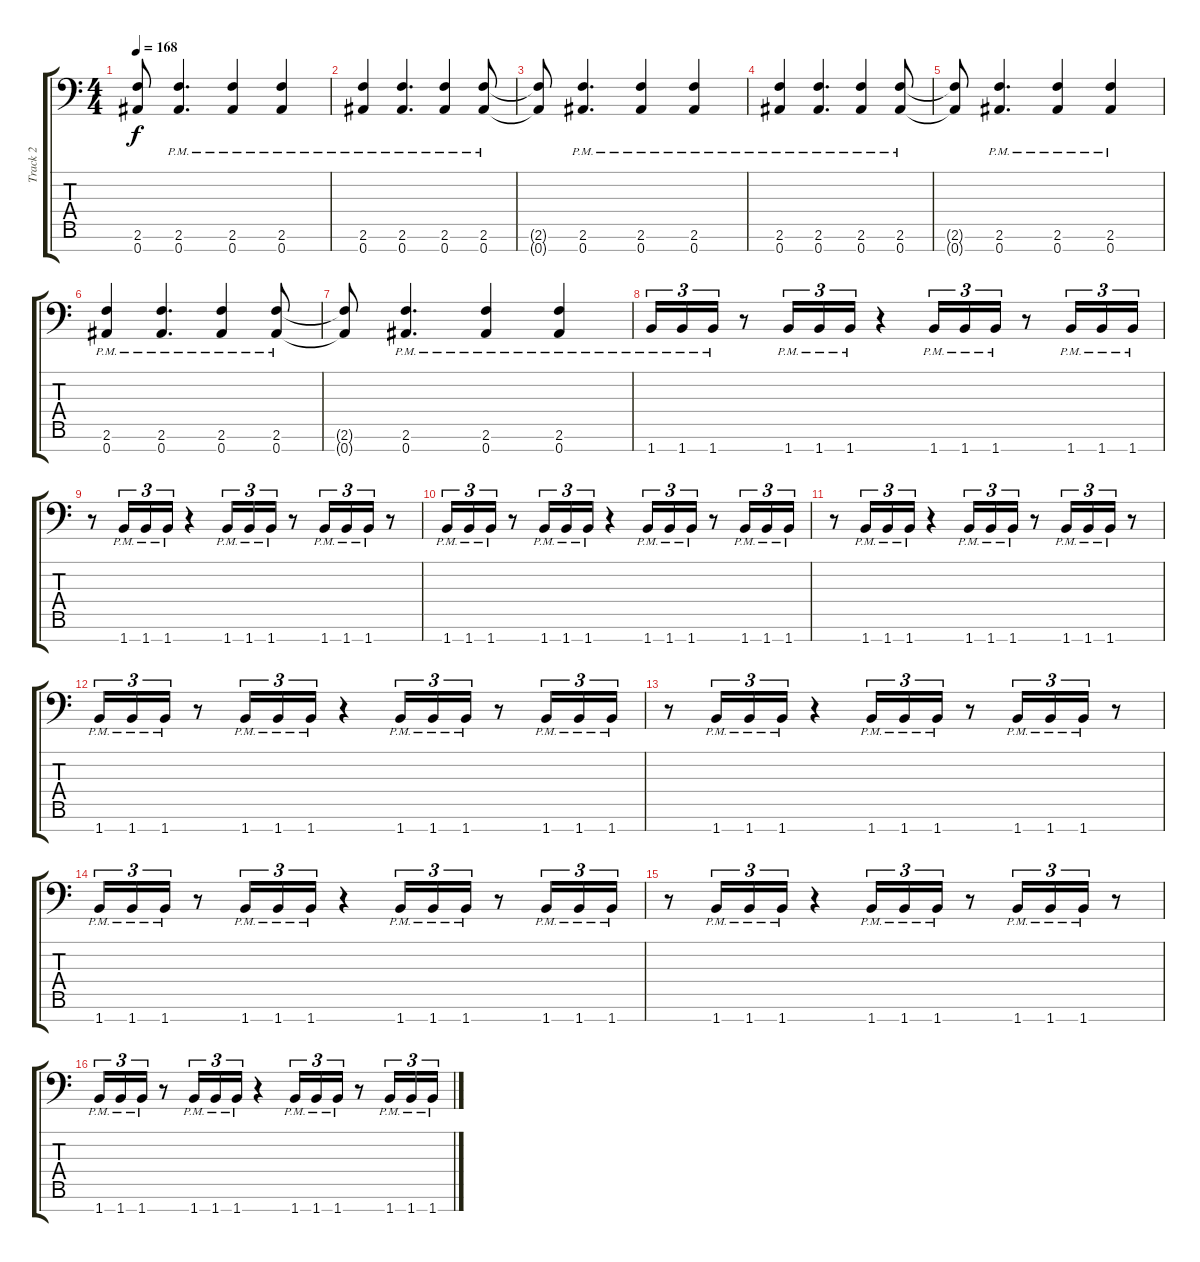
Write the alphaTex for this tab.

\track ("Track 2" "Track 2") {instrument overdrivenguitar}
\staff {score tabs}
\tuning (Eb4 Bb3 Gb3 Db3 Ab2 Eb2 Bb1) {hide}
\ts (4 4)
\tempo 168
\clef f4
\ks c
(2.6{t} 0.7{t}).8{dy f} (2.6{pm} 0.7{pm}).4{d} (2.6{pm} 0.7{pm}).4 (2.6{pm} 0.7{pm}).4 |
(2.6{pm} 0.7{pm}).4 (2.6{pm} 0.7{pm}).4{d} (2.6{pm} 0.7{pm}).4 (2.6{pm} 0.7{pm}).8 |
(2.6{t} 0.7{t}).8 (2.6{pm} 0.7{pm}).4{d} (2.6{pm} 0.7{pm}).4 (2.6{pm} 0.7{pm}).4 |
(2.6{pm} 0.7{pm}).4 (2.6{pm} 0.7{pm}).4{d} (2.6{pm} 0.7{pm}).4 (2.6{pm} 0.7{pm}).8 |
(2.6{t} 0.7{t}).8 (2.6{pm} 0.7{pm}).4{d} (2.6{pm} 0.7{pm}).4 (2.6{pm} 0.7{pm}).4 |
(2.6{pm} 0.7{pm}).4 (2.6{pm} 0.7{pm}).4{d} (2.6{pm} 0.7{pm}).4 (2.6{pm} 0.7{pm}).8 |
(2.6{t} 0.7{t}).8 (2.6{pm} 0.7{pm}).4{d} (2.6{pm} 0.7{pm}).4 (2.6{pm} 0.7{pm}).4 |
1.7{pm}.16{tu (3 2)} 1.7{pm}.16{tu (3 2)} 1.7{pm}.16{tu (3 2)} r.8 1.7{pm}.16{tu (3 2)} 1.7{pm}.16{tu (3 2)} 1.7{pm}.16{tu (3 2)} r.4 1.7{pm}.16{tu (3 2)} 1.7{pm}.16{tu (3 2)} 1.7{pm}.16{tu (3 2)} r.8 1.7{pm}.16{tu (3 2)} 1.7{pm}.16{tu (3 2)} 1.7{pm}.16{tu (3 2)} |
r.8 1.7{pm}.16{tu (3 2)} 1.7{pm}.16{tu (3 2)} 1.7{pm}.16{tu (3 2)} r.4 1.7{pm}.16{tu (3 2)} 1.7{pm}.16{tu (3 2)} 1.7{pm}.16{tu (3 2)} r.8 1.7{pm}.16{tu (3 2)} 1.7{pm}.16{tu (3 2)} 1.7{pm}.16{tu (3 2)} r.8 |
1.7{pm}.16{tu (3 2)} 1.7{pm}.16{tu (3 2)} 1.7{pm}.16{tu (3 2)} r.8 1.7{pm}.16{tu (3 2)} 1.7{pm}.16{tu (3 2)} 1.7{pm}.16{tu (3 2)} r.4 1.7{pm}.16{tu (3 2)} 1.7{pm}.16{tu (3 2)} 1.7{pm}.16{tu (3 2)} r.8 1.7{pm}.16{tu (3 2)} 1.7{pm}.16{tu (3 2)} 1.7{pm}.16{tu (3 2)} |
r.8 1.7{pm}.16{tu (3 2)} 1.7{pm}.16{tu (3 2)} 1.7{pm}.16{tu (3 2)} r.4 1.7{pm}.16{tu (3 2)} 1.7{pm}.16{tu (3 2)} 1.7{pm}.16{tu (3 2)} r.8 1.7{pm}.16{tu (3 2)} 1.7{pm}.16{tu (3 2)} 1.7{pm}.16{tu (3 2)} r.8 |
1.7{pm}.16{tu (3 2)} 1.7{pm}.16{tu (3 2)} 1.7{pm}.16{tu (3 2)} r.8 1.7{pm}.16{tu (3 2)} 1.7{pm}.16{tu (3 2)} 1.7{pm}.16{tu (3 2)} r.4 1.7{pm}.16{tu (3 2)} 1.7{pm}.16{tu (3 2)} 1.7{pm}.16{tu (3 2)} r.8 1.7{pm}.16{tu (3 2)} 1.7{pm}.16{tu (3 2)} 1.7{pm}.16{tu (3 2)} |
r.8 1.7{pm}.16{tu (3 2)} 1.7{pm}.16{tu (3 2)} 1.7{pm}.16{tu (3 2)} r.4 1.7{pm}.16{tu (3 2)} 1.7{pm}.16{tu (3 2)} 1.7{pm}.16{tu (3 2)} r.8 1.7{pm}.16{tu (3 2)} 1.7{pm}.16{tu (3 2)} 1.7{pm}.16{tu (3 2)} r.8 |
1.7{pm}.16{tu (3 2)} 1.7{pm}.16{tu (3 2)} 1.7{pm}.16{tu (3 2)} r.8 1.7{pm}.16{tu (3 2)} 1.7{pm}.16{tu (3 2)} 1.7{pm}.16{tu (3 2)} r.4 1.7{pm}.16{tu (3 2)} 1.7{pm}.16{tu (3 2)} 1.7{pm}.16{tu (3 2)} r.8 1.7{pm}.16{tu (3 2)} 1.7{pm}.16{tu (3 2)} 1.7{pm}.16{tu (3 2)} |
r.8 1.7{pm}.16{tu (3 2)} 1.7{pm}.16{tu (3 2)} 1.7{pm}.16{tu (3 2)} r.4 1.7{pm}.16{tu (3 2)} 1.7{pm}.16{tu (3 2)} 1.7{pm}.16{tu (3 2)} r.8 1.7{pm}.16{tu (3 2)} 1.7{pm}.16{tu (3 2)} 1.7{pm}.16{tu (3 2)} r.8 |
1.7{pm}.16{tu (3 2)} 1.7{pm}.16{tu (3 2)} 1.7{pm}.16{tu (3 2)} r.8 1.7{pm}.16{tu (3 2)} 1.7{pm}.16{tu (3 2)} 1.7{pm}.16{tu (3 2)} r.4 1.7{pm}.16{tu (3 2)} 1.7{pm}.16{tu (3 2)} 1.7{pm}.16{tu (3 2)} r.8 1.7{pm}.16{tu (3 2)} 1.7{pm}.16{tu (3 2)} 1.7{pm}.16{tu (3 2)}
